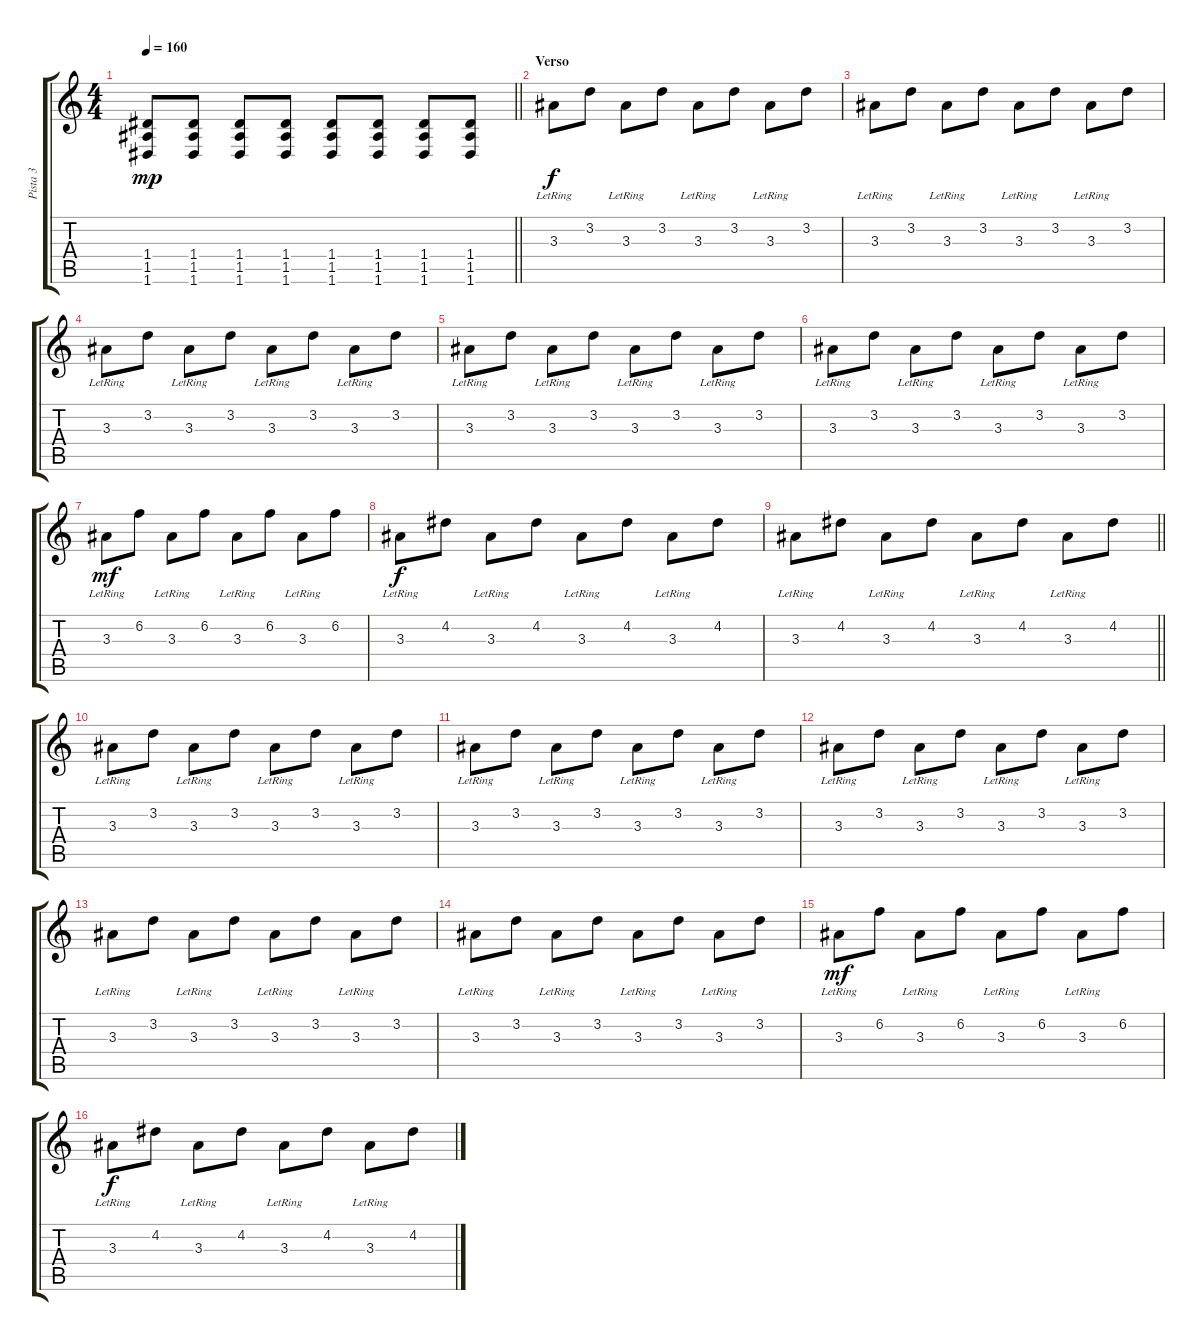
\track ("Pista 3" "Pista 3") {instrument overdrivenguitar}
\staff {score tabs}
\tuning (E4 B3 G3 D3 A2 D2) {hide}
\ts (4 4)
\tempo 160
\clef g2
\barLineRight lightlight
\ks c
(1.4 1.5 1.6).8{dy mp} (1.4 1.5 1.6).8 (1.4 1.5 1.6).8 (1.4 1.5 1.6).8 (1.4 1.5 1.6).8 (1.4 1.5 1.6).8 (1.4 1.5 1.6).8 (1.4 1.5 1.6).8 |
\section ("" "Verso")
3.3{lr}.8{dy f instrument electricguitarjazz} 3.2.8 3.3{lr}.8 3.2.8 3.3{lr}.8 3.2.8 3.3{lr}.8 3.2.8 |
3.3{lr}.8 3.2.8 3.3{lr}.8 3.2.8 3.3{lr}.8 3.2.8 3.3{lr}.8 3.2.8 |
3.3{lr}.8 3.2.8 3.3{lr}.8 3.2.8 3.3{lr}.8 3.2.8 3.3{lr}.8 3.2.8 |
3.3{lr}.8 3.2.8 3.3{lr}.8 3.2.8 3.3{lr}.8 3.2.8 3.3{lr}.8 3.2.8 |
3.3{lr}.8 3.2.8 3.3{lr}.8 3.2.8 3.3{lr}.8 3.2.8 3.3{lr}.8 3.2.8 |
3.3{lr}.8{dy mf} 6.2.8 3.3{lr}.8 6.2.8 3.3{lr}.8 6.2.8 3.3{lr}.8 6.2.8 |
3.3{lr}.8{dy f} 4.2.8 3.3{lr}.8 4.2.8 3.3{lr}.8 4.2.8 3.3{lr}.8 4.2.8 |
\barLineRight lightlight
3.3{lr}.8 4.2.8 3.3{lr}.8 4.2.8 3.3{lr}.8 4.2.8 3.3{lr}.8 4.2.8 |
3.3{lr}.8 3.2.8 3.3{lr}.8 3.2.8 3.3{lr}.8 3.2.8 3.3{lr}.8 3.2.8 |
3.3{lr}.8 3.2.8 3.3{lr}.8 3.2.8 3.3{lr}.8 3.2.8 3.3{lr}.8 3.2.8 |
3.3{lr}.8 3.2.8 3.3{lr}.8 3.2.8 3.3{lr}.8 3.2.8 3.3{lr}.8 3.2.8 |
3.3{lr}.8 3.2.8 3.3{lr}.8 3.2.8 3.3{lr}.8 3.2.8 3.3{lr}.8 3.2.8 |
3.3{lr}.8 3.2.8 3.3{lr}.8 3.2.8 3.3{lr}.8 3.2.8 3.3{lr}.8 3.2.8 |
3.3{lr}.8{dy mf} 6.2.8 3.3{lr}.8 6.2.8 3.3{lr}.8 6.2.8 3.3{lr}.8 6.2.8 |
3.3{lr}.8{dy f} 4.2.8 3.3{lr}.8 4.2.8 3.3{lr}.8 4.2.8 3.3{lr}.8 4.2.8
